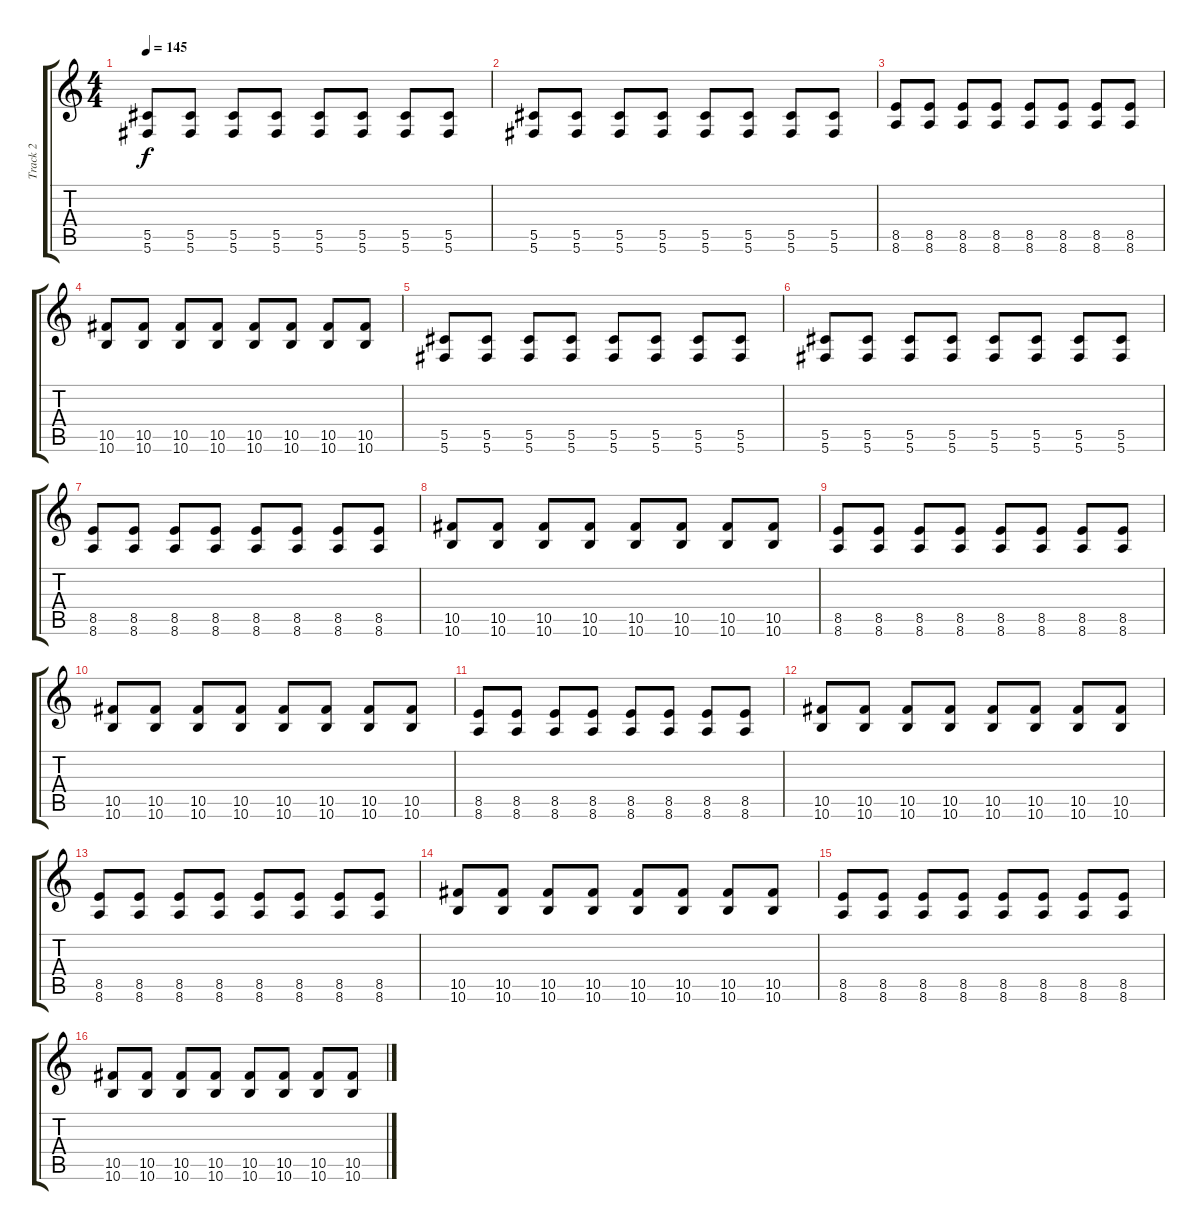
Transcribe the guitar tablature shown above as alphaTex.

\track ("Track 2" "Track 2") {instrument distortionguitar}
\staff {score tabs}
\tuning (Eb4 Bb3 Gb3 Db3 Ab2 Db2) {hide}
\ts (4 4)
\tempo 145
\clef g2
\ks c
(5.5 5.6).8{dy f} (5.5 5.6).8 (5.5 5.6).8 (5.5 5.6).8 (5.5 5.6).8 (5.5 5.6).8 (5.5 5.6).8 (5.5 5.6).8 |
(5.5 5.6).8 (5.5 5.6).8 (5.5 5.6).8 (5.5 5.6).8 (5.5 5.6).8 (5.5 5.6).8 (5.5 5.6).8 (5.5 5.6).8 |
(8.5 8.6).8 (8.5 8.6).8 (8.5 8.6).8 (8.5 8.6).8 (8.5 8.6).8 (8.5 8.6).8 (8.5 8.6).8 (8.5 8.6).8 |
(10.5 10.6).8 (10.5 10.6).8 (10.5 10.6).8 (10.5 10.6).8 (10.5 10.6).8 (10.5 10.6).8 (10.5 10.6).8 (10.5 10.6).8 |
(5.5 5.6).8 (5.5 5.6).8 (5.5 5.6).8 (5.5 5.6).8 (5.5 5.6).8 (5.5 5.6).8 (5.5 5.6).8 (5.5 5.6).8 |
(5.5 5.6).8 (5.5 5.6).8 (5.5 5.6).8 (5.5 5.6).8 (5.5 5.6).8 (5.5 5.6).8 (5.5 5.6).8 (5.5 5.6).8 |
(8.5 8.6).8 (8.5 8.6).8 (8.5 8.6).8 (8.5 8.6).8 (8.5 8.6).8 (8.5 8.6).8 (8.5 8.6).8 (8.5 8.6).8 |
(10.5 10.6).8 (10.5 10.6).8 (10.5 10.6).8 (10.5 10.6).8 (10.5 10.6).8 (10.5 10.6).8 (10.5 10.6).8 (10.5 10.6).8 |
(8.5 8.6).8 (8.5 8.6).8 (8.5 8.6).8 (8.5 8.6).8 (8.5 8.6).8 (8.5 8.6).8 (8.5 8.6).8 (8.5 8.6).8 |
(10.5 10.6).8 (10.5 10.6).8 (10.5 10.6).8 (10.5 10.6).8 (10.5 10.6).8 (10.5 10.6).8 (10.5 10.6).8 (10.5 10.6).8 |
(8.5 8.6).8 (8.5 8.6).8 (8.5 8.6).8 (8.5 8.6).8 (8.5 8.6).8 (8.5 8.6).8 (8.5 8.6).8 (8.5 8.6).8 |
(10.5 10.6).8 (10.5 10.6).8 (10.5 10.6).8 (10.5 10.6).8 (10.5 10.6).8 (10.5 10.6).8 (10.5 10.6).8 (10.5 10.6).8 |
(8.5 8.6).8 (8.5 8.6).8 (8.5 8.6).8 (8.5 8.6).8 (8.5 8.6).8 (8.5 8.6).8 (8.5 8.6).8 (8.5 8.6).8 |
(10.5 10.6).8 (10.5 10.6).8 (10.5 10.6).8 (10.5 10.6).8 (10.5 10.6).8 (10.5 10.6).8 (10.5 10.6).8 (10.5 10.6).8 |
(8.5 8.6).8 (8.5 8.6).8 (8.5 8.6).8 (8.5 8.6).8 (8.5 8.6).8 (8.5 8.6).8 (8.5 8.6).8 (8.5 8.6).8 |
(10.5 10.6).8 (10.5 10.6).8 (10.5 10.6).8 (10.5 10.6).8 (10.5 10.6).8 (10.5 10.6).8 (10.5 10.6).8 (10.5 10.6).8
